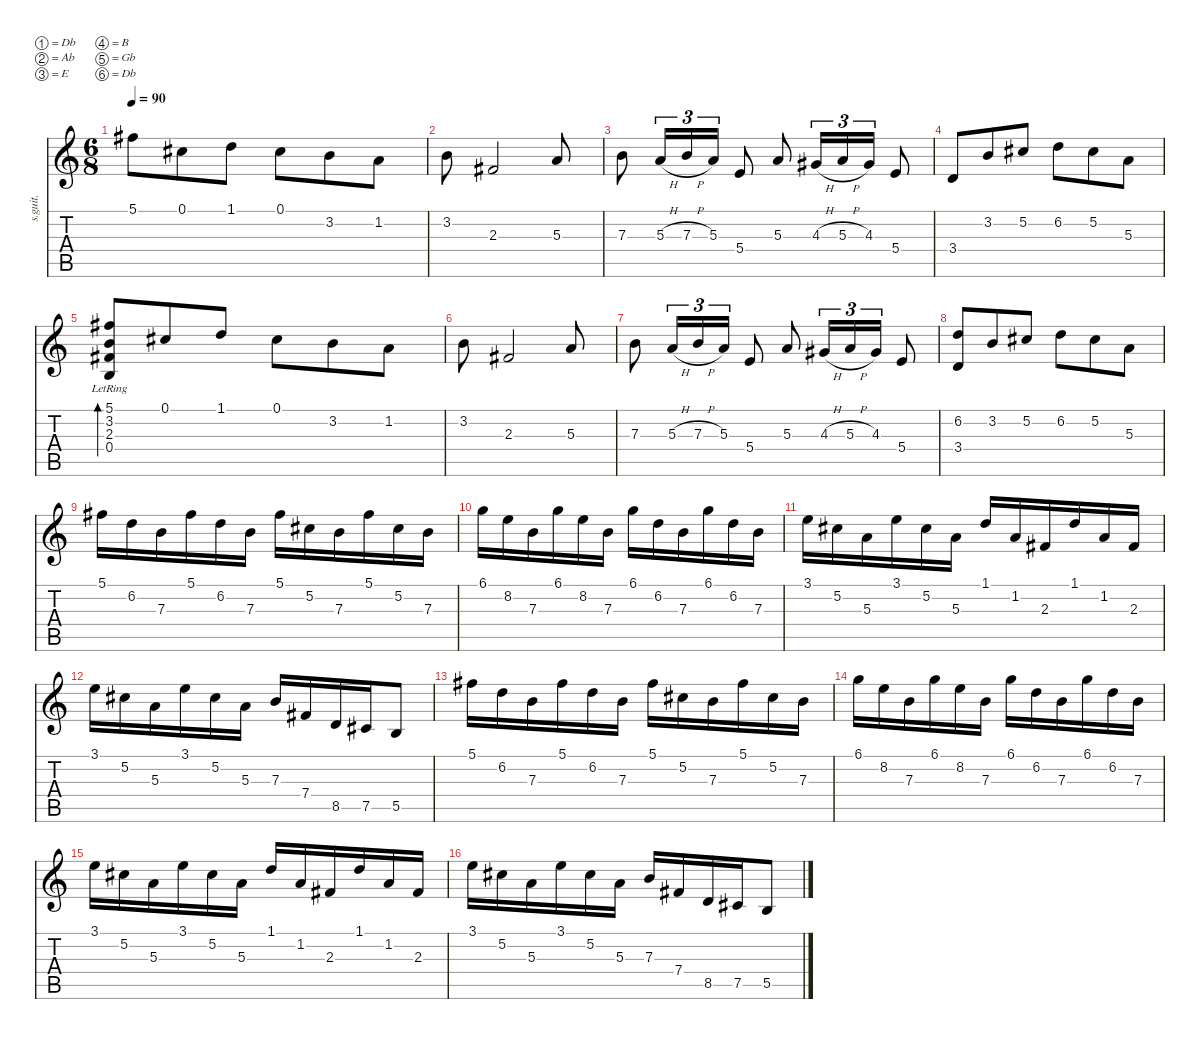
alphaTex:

\defaultSystemsLayout 4
\hideDynamics
\bracketExtendMode nobrackets
\otherSystemsTrackNameOrientation horizontal
\track ("Emppu Vuorinen" "s.guit.") {instrument acousticguitarsteel}
\staff {score tabs}
\tuning (Db4 Ab3 E3 B2 Gb2 Db2)
\ts (6 8)
\tempo 90
\clef g2
\ks c
5.1{acc #}.8{dy f beam Down} 0.1{acc #}.8{beam Down} 1.1.8{beam Down} 0.1{acc #}.8{beam Down} 3.2.8{beam Down} 1.2.8{beam Down} |
3.2.8{beam Down} 2.3{acc #}.2{beam Up} 5.3.8{beam Up} |
7.3.8{beam Down} 5.3{h}.16{tu (3 2) beam Up} 7.3{h}.16{tu (3 2) beam Up} 5.3.16{tu (3 2) beam Up} 5.4.8{beam Up} 5.3.8{beam Up} 4.3{h acc #}.16{tu (3 2) beam Up} 5.3{h}.16{tu (3 2) beam Up} 4.3{acc #}.16{tu (3 2) beam Up} 5.4.8{beam Up} |
3.4.8{beam Up} 3.2.8{beam Up} 5.2{acc #}.8{beam Up} 6.2.8{beam Down} 5.2{acc #}.8{beam Down} 5.3.8{beam Down} |
(5.1{lr acc #} 3.2{lr} 2.3{lr acc #} 0.4{lr}).8{bd 60 beam Up} 0.1{acc #}.8{beam Up} 1.1.8{beam Up} 0.1{acc #}.8{beam Down} 3.2.8{beam Down} 1.2.8{beam Down} |
3.2.8{beam Down} 2.3{acc #}.2{beam Up} 5.3.8{beam Up} |
7.3.8{beam Down} 5.3{h}.16{tu (3 2) beam Up} 7.3{h}.16{tu (3 2) beam Up} 5.3.16{tu (3 2) beam Up} 5.4.8{beam Up} 5.3.8{beam Up} 4.3{h acc #}.16{tu (3 2) beam Up} 5.3{h}.16{tu (3 2) beam Up} 4.3{acc #}.16{tu (3 2) beam Up} 5.4.8{beam Up} |
(6.2 3.4).8{beam Up} 3.2.8{beam Up} 5.2{acc #}.8{beam Up} 6.2.8{beam Down} 5.2{acc #}.8{beam Down} 5.3.8{beam Down} |
5.1{acc #}.16{beam Down} 6.2.16{beam Down} 7.3.16{beam Down} 5.1{acc #}.16{beam Down} 6.2.16{beam Down} 7.3.16{beam Down} 5.1{acc #}.16{beam Down} 5.2{acc #}.16{beam Down} 7.3.16{beam Down} 5.1{acc #}.16{beam Down} 5.2{acc #}.16{beam Down} 7.3.16{beam Down} |
6.1.16{beam Down} 8.2.16{beam Down} 7.3.16{beam Down} 6.1.16{beam Down} 8.2.16{beam Down} 7.3.16{beam Down} 6.1.16{beam Down} 6.2.16{beam Down} 7.3.16{beam Down} 6.1.16{beam Down} 6.2.16{beam Down} 7.3.16{beam Down} |
3.1.16{beam Down} 5.2{acc #}.16{beam Down} 5.3.16{beam Down} 3.1.16{beam Down} 5.2{acc #}.16{beam Down} 5.3.16{beam Down} 1.1.16{beam Up} 1.2.16{beam Up} 2.3{acc #}.16{beam Up} 1.1.16{beam Up} 1.2.16{beam Up} 2.3{acc #}.16{beam Up} |
3.1.16{beam Down} 5.2{acc #}.16{beam Down} 5.3.16{beam Down} 3.1.16{beam Down} 5.2{acc #}.16{beam Down} 5.3.16{beam Down} 7.3.16{beam Up} 7.4{acc #}.16{beam Up} 8.5.16{beam Up} 7.5{acc #}.16{beam Up} 5.5.8{beam Up} |
5.1{acc #}.16{beam Down} 6.2.16{beam Down} 7.3.16{beam Down} 5.1{acc #}.16{beam Down} 6.2.16{beam Down} 7.3.16{beam Down} 5.1{acc #}.16{beam Down} 5.2{acc #}.16{beam Down} 7.3.16{beam Down} 5.1{acc #}.16{beam Down} 5.2{acc #}.16{beam Down} 7.3.16{beam Down} |
6.1.16{beam Down} 8.2.16{beam Down} 7.3.16{beam Down} 6.1.16{beam Down} 8.2.16{beam Down} 7.3.16{beam Down} 6.1.16{beam Down} 6.2.16{beam Down} 7.3.16{beam Down} 6.1.16{beam Down} 6.2.16{beam Down} 7.3.16{beam Down} |
3.1.16{beam Down} 5.2{acc #}.16{beam Down} 5.3.16{beam Down} 3.1.16{beam Down} 5.2{acc #}.16{beam Down} 5.3.16{beam Down} 1.1.16{beam Up} 1.2.16{beam Up} 2.3{acc #}.16{beam Up} 1.1.16{beam Up} 1.2.16{beam Up} 2.3{acc #}.16{beam Up} |
3.1.16{beam Down} 5.2{acc #}.16{beam Down} 5.3.16{beam Down} 3.1.16{beam Down} 5.2{acc #}.16{beam Down} 5.3.16{beam Down} 7.3.16{beam Up} 7.4{acc #}.16{beam Up} 8.5.16{beam Up} 7.5{acc #}.16{beam Up} 5.5.8{beam Up}
